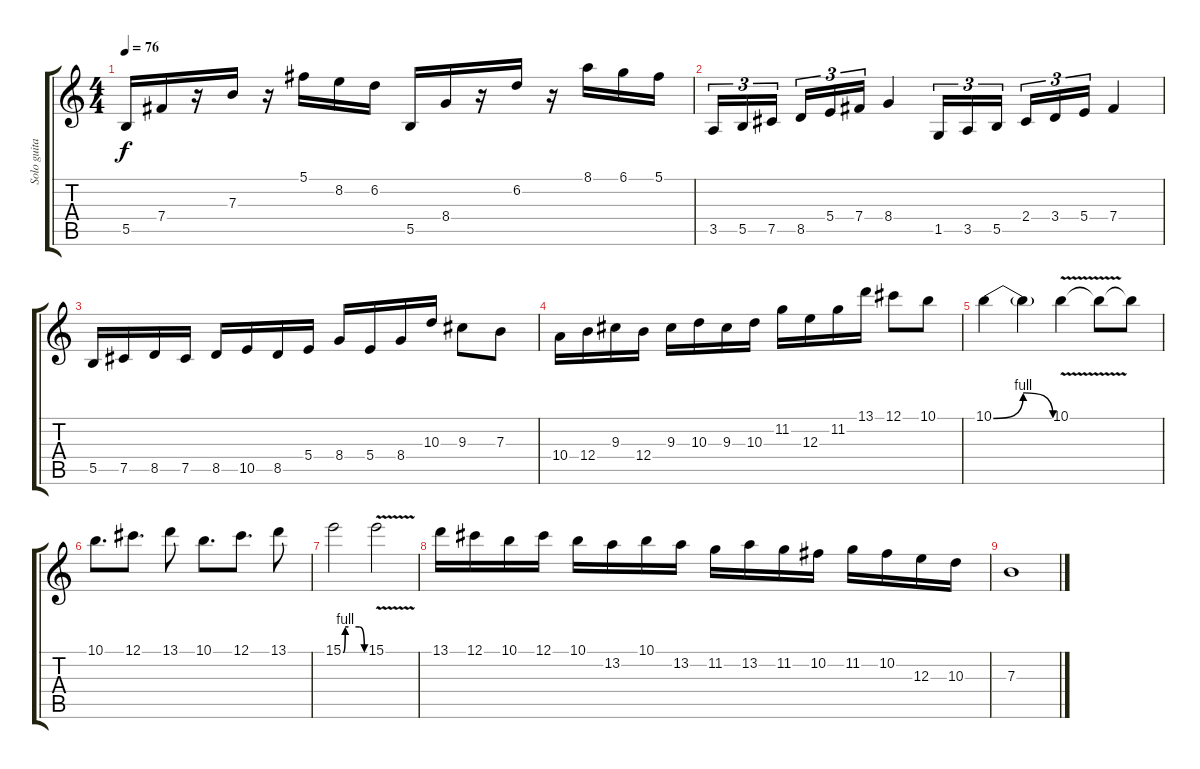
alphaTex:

\track ("Solo guitar " "Solo guita") {instrument overdrivenguitar}
\staff {score tabs}
\tuning (Db4 Ab3 E3 B2 Gb2 B1) {hide}
\ts (4 4)
\tempo 76
\clef g2
\ks c
5.5.16{dy f instrument overdrivenguitar} 7.4.16 r.16 7.3.16 r.16 5.1.16 8.2.16 6.2.16 5.5.16 8.4.16 r.16 6.2.16 r.16 8.1.16 6.1.16 5.1.16 |
3.5.16{tu (3 2)} 5.5.16{tu (3 2)} 7.5.16{tu (3 2) beam splitsecondary} 8.5.16{tu (3 2)} 5.4.16{tu (3 2)} 7.4.16{tu (3 2)} 8.4.4 1.5.16{tu (3 2)} 3.5.16{tu (3 2)} 5.5.16{tu (3 2) beam splitsecondary} 2.4.16{tu (3 2)} 3.4.16{tu (3 2)} 5.4.16{tu (3 2)} 7.4.4 |
5.5.16 7.5.16 8.5.16 7.5.16 8.5.16 10.5.16 8.5.16 5.4.16 8.4.16 5.4.16 8.4.16 10.3.16 9.3.8 7.3.8 |
10.4.16 12.4.16 9.3.16 12.4.16 9.3.16 10.3.16 9.3.16 10.3.16 11.2.16 12.3.16 11.2.16 13.1.16 12.1.8 10.1.8 |
10.1{be (bendrelease 0 0 8 4 35 4 60 0)}.4 10.1{t}.4 10.1{v}.4 10.1{t}.8 10.1{t}.8 |
10.1.8{d} 12.1.8{d} 13.1.8 10.1.8{d} 12.1.8{d} 13.1.8 |
15.1{be (custom 0 0 6 4 15 4 45 4 60 0)}.2 15.1{v}.2 |
13.1.16 12.1.16 10.1.16 12.1.16 10.1.16 13.2.16 10.1.16 13.2.16 11.2.16 13.2.16 11.2.16 10.2.16 11.2.16 10.2.16 12.3.16 10.3.16 |
7.3.1
